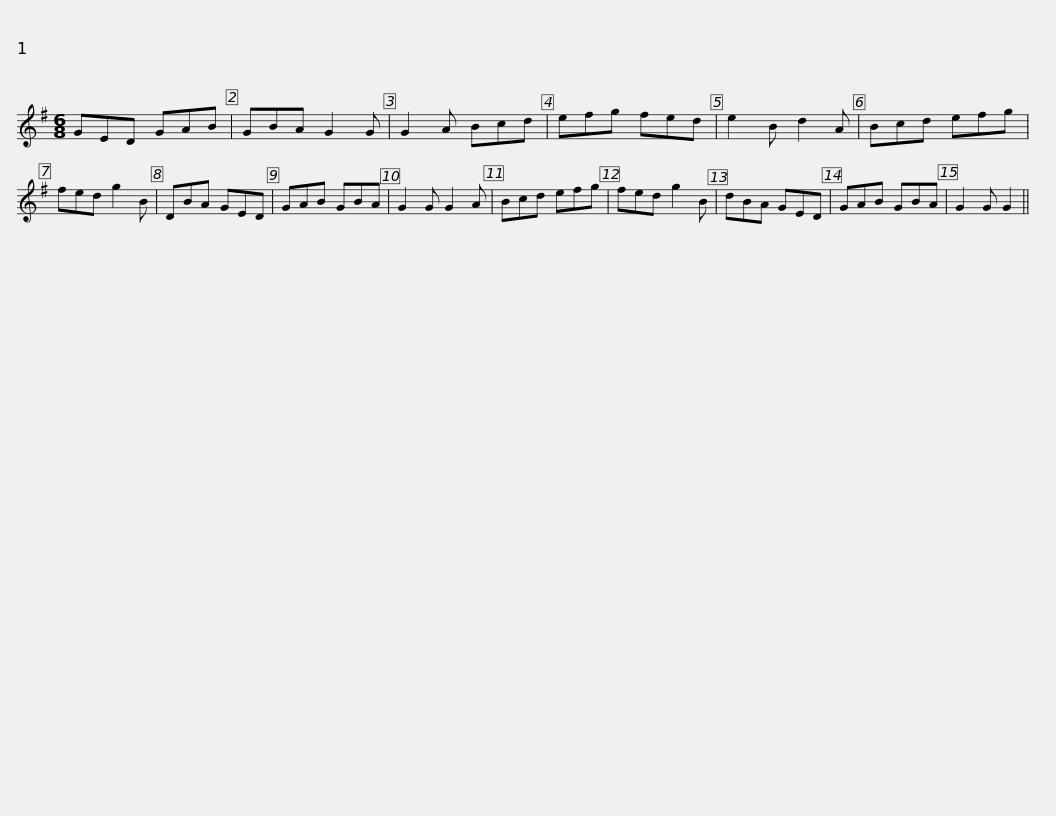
X:1
L:1/8
M:6/8
I:linebreak $
K:G
V:1 treble
V:1
 GED GAB | GBA G2 G | G2 A Bcd | efg fed | e2 B d2 A | %5
 Bcd efg | fed g2 B | DBA GED |$ GAB GBA | G2 G G2 A | %10
 Bcd efg | fed g2 B | dBA GED | GAB GBA | G2 G G2 || %15
